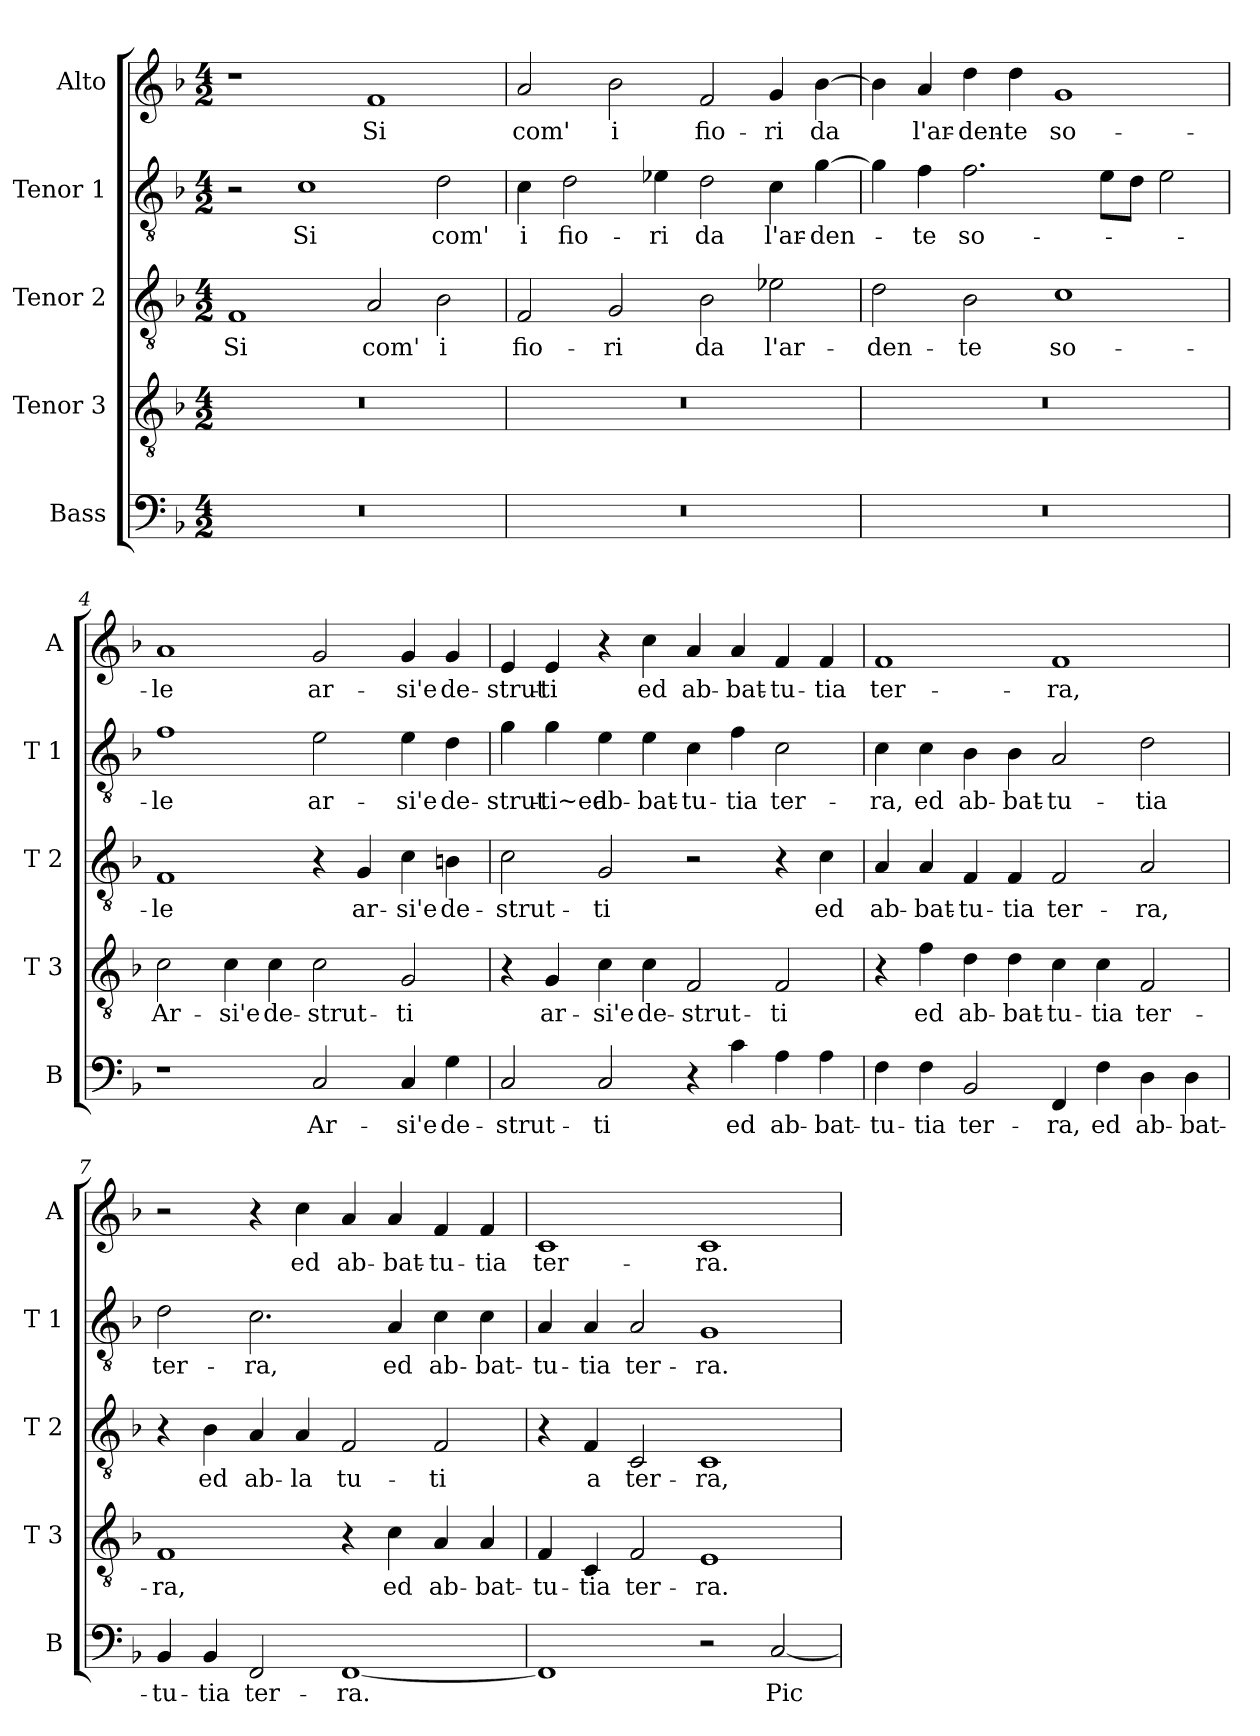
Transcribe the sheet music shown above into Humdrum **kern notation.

**kern	**text	**kern	**text	**kern	**text	**kern	**text	**kern	**text
*part5	*part5	*part4	*part4	*part3	*part3	*part2	*part2	*part1	*part1
*staff5	*staff5	*staff4	*staff4	*staff3	*staff3	*staff2	*staff2	*staff1	*staff1
*I"Bass	*	*I"Tenor 3	*	*I"Tenor 2	*	*I"Tenor 1	*	*I"Alto	*
*I'B	*	*I'T 3	*	*I'T 2	*	*I'T 1	*	*I'A	*
*clefF4	*	*clefGv2	*	*clefGv2	*	*clefGv2	*	*clefG2	*
*k[b-]	*	*k[b-]	*	*k[b-]	*	*k[b-]	*	*k[b-]	*
*F:	*	*F:	*	*F:	*	*F:	*	*F:	*
*M4/2	*	*M4/2	*	*M4/2	*	*M4/2	*	*M4/2	*
=1	=1	=1	=1	=1	=1	=1	=1	=1	=1
!	!	!	!	!	!LO:LY:b	!	!	!	!
0r	.	0r	.	1F	Si	2r	.	1r	.
!	!	!	!	!	!	!	!LO:LY:b	!	!
.	.	.	.	.	.	1c	Si	.	.
!	!	!	!	!	!LO:LY:b	!	!	!	!LO:LY:b
.	.	.	.	2A/	com'	.	.	1f	Si
!	!	!	!	!	!LO:LY:b	!	!LO:LY:b	!	!
.	.	.	.	2B-\	i	2d\	com'	.	.
=2	=2	=2	=2	=2	=2	=2	=2	=2	=2
!	!	!	!	!	!LO:LY:b	!	!LO:LY:b	!	!LO:LY:b
0r	.	0r	.	2F/	fio-	4c\	i	2a/	com'
!	!	!	!	!	!	!	!LO:LY:b	!	!
.	.	.	.	.	.	2d\	fio-	.	.
!	!	!	!	!	!LO:LY:b	!	!	!	!LO:LY:b
.	.	.	.	2G/	-ri	.	.	2b-\	i
!	!	!	!	!	!	!	!LO:LY:b	!	!
.	.	.	.	.	.	4e-X\	-ri	.	.
!	!	!	!	!	!LO:LY:b	!	!LO:LY:b	!	!LO:LY:b
.	.	.	.	2B-\	da	2d\	da	2f/	fio-
!	!	!	!	!	!LO:LY:b	!	!LO:LY:b	!	!LO:LY:b
.	.	.	.	2e-X\	l'ar-	4c\	l'ar-	4g/	-ri
!	!	!	!	!	!	!	!LO:LY:b	!	!LO:LY:b
.	.	.	.	.	.	[4g\	-den-	[4b-\	da
=3	=3	=3	=3	=3	=3	=3	=3	=3	=3
!	!	!	!	!	!LO:LY:b	!	!	!	!
0r	.	0r	.	2d\	-den-	4g\]	.	4b-\]	.
!	!	!	!	!	!	!	!LO:LY:b	!	!LO:LY:b
.	.	.	.	.	.	4f\	-te	4a/	l'ar-
!	!	!	!	!	!LO:LY:b	!	!LO:LY:b	!	!LO:LY:b
.	.	.	.	2B-\	-te	2.f\	so-	4dd\	-den-
!	!	!	!	!	!	!	!	!	!LO:LY:b
.	.	.	.	.	.	.	.	4dd\	-te
!	!	!	!	!	!LO:LY:b	!	!	!	!LO:LY:b
.	.	.	.	1c	so-	.	.	1g	so-
.	.	.	.	.	.	8e\L	.	.	.
.	.	.	.	.	.	8d\J	.	.	.
.	.	.	.	.	.	2e\	.	.	.
!!LO:LB:g=z
=4	=4	=4	=4	=4	=4	=4	=4	=4	=4
!	!	!	!LO:LY:b	!	!LO:LY:b	!	!LO:LY:b	!	!LO:LY:b
1r	.	2c\	Ar-	1F	-le	1f	-le	1a	-le
!	!	!	!LO:LY:b	!	!	!	!	!	!
.	.	4c\	-si'e	.	.	.	.	.	.
!	!	!	!LO:LY:b	!	!	!	!	!	!
.	.	4c\	de-	.	.	.	.	.	.
!	!LO:LY:b	!	!LO:LY:b	!	!	!	!LO:LY:b	!	!LO:LY:b
2C/	Ar-	2c\	-strut-	4r	.	2e\	ar-	2g/	ar-
!	!	!	!	!	!LO:LY:b	!	!	!	!
.	.	.	.	4G/	ar-	.	.	.	.
!	!LO:LY:b	!	!LO:LY:b	!	!LO:LY:b	!	!LO:LY:b	!	!LO:LY:b
4C/	-si'e	2G/	-ti	4c\	-si'e	4e\	-si'e	4g/	-si'e
!	!LO:LY:b	!	!	!	!LO:LY:b	!	!LO:LY:b	!	!LO:LY:b
4G\	de-	.	.	4Bn\	de-	4d\	de-	4g/	de-
=5	=5	=5	=5	=5	=5	=5	=5	=5	=5
!	!LO:LY:b	!	!	!	!LO:LY:b	!	!LO:LY:b	!	!LO:LY:b
2C/	-strut-	4r	.	2c\	-strut-	4g\	-strut-	4e/	-strut-
!	!	!	!LO:LY:b	!	!	!	!LO:LY:b	!	!LO:LY:b
.	.	4G/	ar-	.	.	4g\	-ti~ed	4e/	-ti
!	!LO:LY:b	!	!LO:LY:b	!	!LO:LY:b	!	!LO:LY:b	!	!
2C/	-ti	4c\	-si'e	2G/	-ti	4e\	ab-	4r	.
!	!	!	!LO:LY:b	!	!	!	!LO:LY:b	!	!LO:LY:b
.	.	4c\	de-	.	.	4e\	-bat-	4cc\	ed
!	!	!	!LO:LY:b	!	!	!	!LO:LY:b	!	!LO:LY:b
4r	.	2F/	-strut-	2r	.	4c\	-tu-	4a/	ab-
!	!LO:LY:b	!	!	!	!	!	!LO:LY:b	!	!LO:LY:b
4c\	ed	.	.	.	.	4f\	-tia	4a/	-bat-
!	!LO:LY:b	!	!LO:LY:b	!	!	!	!LO:LY:b	!	!LO:LY:b
4A\	ab-	2F/	-ti	4r	.	2c\	ter-	4f/	-tu-
!	!LO:LY:b	!	!	!	!LO:LY:b	!	!	!	!LO:LY:b
4A\	-bat-	.	.	4c\	ed	.	.	4f/	-tia
=6	=6	=6	=6	=6	=6	=6	=6	=6	=6
!	!LO:LY:b	!	!	!	!LO:LY:b	!	!LO:LY:b	!	!LO:LY:b
4F\	-tu-	4r	.	4A/	ab-	4c\	-ra,	1f	ter-
!	!LO:LY:b	!	!LO:LY:b	!	!LO:LY:b	!	!LO:LY:b	!	!
4F\	-tia	4f\	ed	4A/	-bat-	4c\	ed	.	.
!	!LO:LY:b	!	!LO:LY:b	!	!LO:LY:b	!	!LO:LY:b	!	!
2BB-/	ter-	4d\	ab-	4F/	-tu-	4B-\	ab-	.	.
!	!	!	!LO:LY:b	!	!LO:LY:b	!	!LO:LY:b	!	!
.	.	4d\	-bat-	4F/	-tia	4B-\	-bat-	.	.
!	!LO:LY:b	!	!LO:LY:b	!	!LO:LY:b	!	!LO:LY:b	!	!LO:LY:b
4FF/	-ra,	4c\	-tu-	2F/	ter-	2A/	-tu-	1f	-ra,
!	!LO:LY:b	!	!LO:LY:b	!	!	!	!	!	!
4F\	ed	4c\	-tia	.	.	.	.	.	.
!	!LO:LY:b	!	!LO:LY:b	!	!LO:LY:b	!	!LO:LY:b	!	!
4D\	ab-	2F/	ter-	2A/	-ra,	2d\	-tia	.	.
!	!LO:LY:b	!	!	!	!	!	!	!	!
4D\	-bat-	.	.	.	.	.	.	.	.
!!LO:LB:g=z
=7	=7	=7	=7	=7	=7	=7	=7	=7	=7
!	!LO:LY:b	!	!LO:LY:b	!	!	!	!LO:LY:b	!	!
4BB-/	-tu-	1F	-ra,	4r	.	2d\	ter-	2r	.
!	!LO:LY:b	!	!	!	!LO:LY:b	!	!	!	!
4BB-/	-tia	.	.	4B-\	ed	.	.	.	.
!	!LO:LY:b	!	!	!	!LO:LY:b	!	!LO:LY:b	!	!
2FF/	ter-	.	.	4A/	ab-	2.c\	-ra,	4r	.
!	!	!	!	!	!LO:LY:b	!	!	!	!LO:LY:b
.	.	.	.	4A/	-la	.	.	4cc\	ed
!	!LO:LY:b	!	!	!	!LO:LY:b	!	!	!	!LO:LY:b
[1FF	-ra.	4r	.	2F/	tu-	.	.	4a/	ab-
!	!	!	!LO:LY:b	!	!	!	!LO:LY:b	!	!LO:LY:b
.	.	4c\	ed	.	.	4A/	ed	4a/	-bat-
!	!	!	!LO:LY:b	!	!LO:LY:b	!	!LO:LY:b	!	!LO:LY:b
.	.	4A/	ab-	2F/	-ti	4c\	ab-	4f/	-tu-
!	!	!	!LO:LY:b	!	!	!	!LO:LY:b	!	!LO:LY:b
.	.	4A/	-bat-	.	.	4c\	-bat-	4f/	-tia
=8	=8	=8	=8	=8	=8	=8	=8	=8	=8
!	!	!	!LO:LY:b	!	!	!	!LO:LY:b	!	!LO:LY:b
1FF]	.	4F/	-tu-	4r	.	4A/	-tu-	1c	ter-
!	!	!	!LO:LY:b	!	!LO:LY:b	!	!LO:LY:b	!	!
.	.	4C/	-tia	4F/	a	4A/	-tia	.	.
!	!	!	!LO:LY:b	!	!LO:LY:b	!	!LO:LY:b	!	!
.	.	2F/	-ter-	2C/	ter-	2A/	ter-	.	.
!	!	!	!LO:LY:b	!	!LO:LY:b	!	!LO:LY:b	!	!LO:LY:b
2r	.	1E	-ra.	1C	-ra,	1G	-ra.	1c	-ra.
!	!LO:LY:b	!	!	!	!	!	!	!	!
[2C/	Pic-	.	.	.	.	.	.	.	.
=	=	=	=	=	=	=	=	=	=
*-	*-	*-	*-	*-	*-	*-	*-	*-	*-
